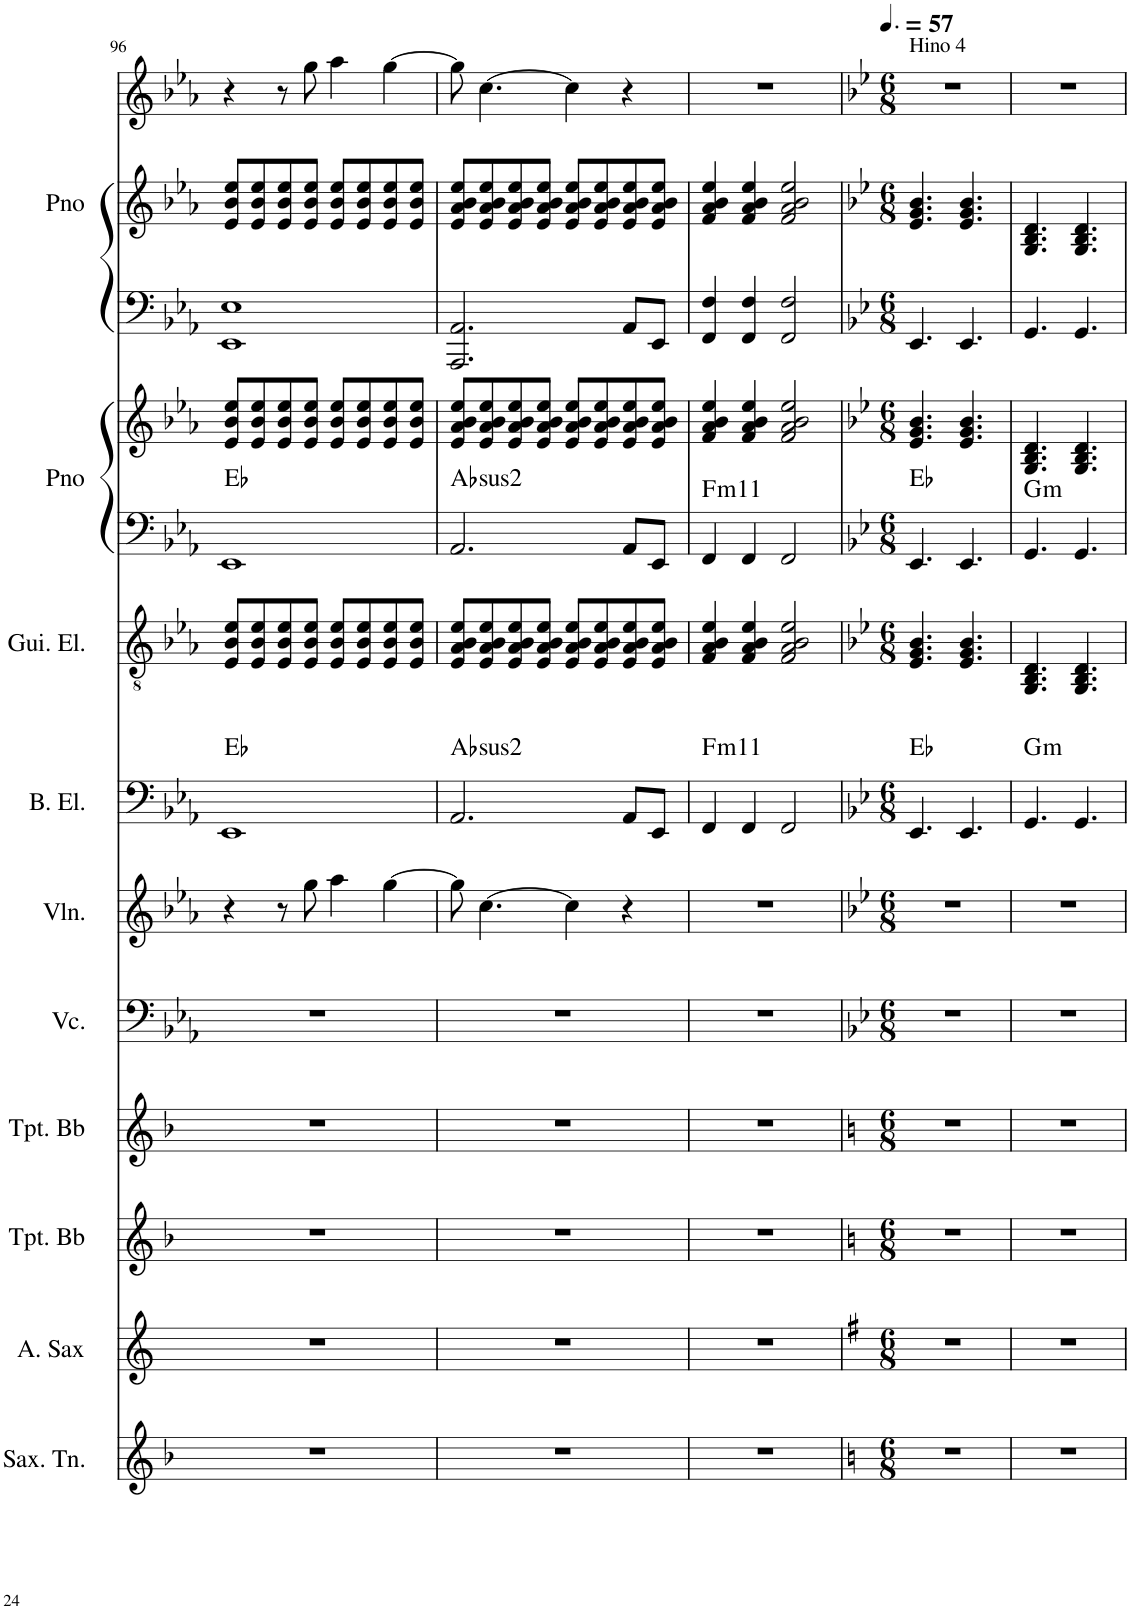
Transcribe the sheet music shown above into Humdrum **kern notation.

**kern	**kern	**kern	**kern	**kern	**kern	**kern	**harte	**kern	**kern	**kern	**harte	**kern	**kern	**kern
*part10	*part9	*part8	*part7	*part6	*part5	*part4	*part4	*part3	*part2	*part2	*part2	*part1	*part1	*part1
*staff13	*staff12	*staff11	*staff10	*staff9	*staff8	*staff7	*	*staff6	*staff5	*staff4	*	*staff3	*staff2	*staff1
*I"Saxofone Tenor	*I"Saxofone Alto	*I"Trompete Bb	*I"Trompete Bb	*I"Violoncelo	*I"Violino	*I"Base	*	*I"Guitarra elétrica	*I"Piano	*	*	*I"Piano	*	*
*I'Sax. Tn.	*	*I'Tpt. Bb	*I'Tpt. Bb	*I'Vc.	*I'Vln.	*	*	*I'Gui. El.	*I'Pno	*	*	*I'Pno	*	*
!!LO:PB:g=z
*clefG2	*clefG2	*clefG2	*clefG2	*clefF4	*clefG2	*clefF4	*	*clefGv2	*clefF4	*clefG2	*	*clefF4	*clefG2	*clefG2
*Trd8c14	*Trd5c9	*Trd1c2	*Trd1c2	*	*	*Trd7c12	*	*	*	*	*	*	*	*
*k[b-]	*k[]	*k[b-]	*k[b-]	*k[b-e-a-]	*k[b-e-a-]	*k[b-e-a-]	*	*k[b-e-a-]	*k[b-e-a-]	*k[b-e-a-]	*	*k[b-e-a-]	*k[b-e-a-]	*k[b-e-a-]
*M4/4	*M4/4	*M4/4	*M4/4	*M4/4	*M4/4	*M4/4	*	*M4/4	*M4/4	*M4/4	*	*M4/4	*M4/4	*M4/4
=96	=96	=96	=96	=96	=96	=96	=96	=96	=96	=96	=96	=96	=96	=96
1r	1r	1r	1r	1r	4r	1EE-	Eb:maj	8E-/ 8B-/ 8e-/L	1EE-	8e-/ 8b-/ 8ee-/L	Eb:maj	1EE- 1E-	8e-/ 8b-/ 8ee-/L	4r
.	.	.	.	.	.	.	.	8E-/ 8B-/ 8e-/	.	8e-/ 8b-/ 8ee-/	.	.	8e-/ 8b-/ 8ee-/	.
.	.	.	.	.	8r	.	.	8E-/ 8B-/ 8e-/	.	8e-/ 8b-/ 8ee-/	.	.	8e-/ 8b-/ 8ee-/	8r
.	.	.	.	.	8gg\	.	.	8E-/ 8B-/ 8e-/J	.	8e-/ 8b-/ 8ee-/J	.	.	8e-/ 8b-/ 8ee-/J	8gg\
.	.	.	.	.	4aa-\	.	.	8E-/ 8B-/ 8e-/L	.	8e-/ 8b-/ 8ee-/L	.	.	8e-/ 8b-/ 8ee-/L	4aa-\
.	.	.	.	.	.	.	.	8E-/ 8B-/ 8e-/	.	8e-/ 8b-/ 8ee-/	.	.	8e-/ 8b-/ 8ee-/	.
.	.	.	.	.	[4gg\	.	.	8E-/ 8B-/ 8e-/	.	8e-/ 8b-/ 8ee-/	.	.	8e-/ 8b-/ 8ee-/	[4gg\
.	.	.	.	.	.	.	.	8E-/ 8B-/ 8e-/J	.	8e-/ 8b-/ 8ee-/J	.	.	8e-/ 8b-/ 8ee-/J	.
=97	=97	=97	=97	=97	=97	=97	=97	=97	=97	=97	=97	=97	=97	=97
!	!	!	!	!	!	!	!LO:H:kt=2	!	!	!	!LO:H:kt=2	!	!	!
1r	1r	1r	1r	1r	8gg\]	2.AA-/	Ab:(1,2,5)	8E-/ 8A-/ 8B-/ 8e-/L	2.AA-/	8e-/ 8a-/ 8b-/ 8ee-/L	Ab:(1,2,5)	2.AAA-/ 2.AA-/	8e-/ 8a-/ 8b-/ 8ee-/L	8gg\]
.	.	.	.	.	[4.cc\	.	.	8E-/ 8A-/ 8B-/ 8e-/	.	8e-/ 8a-/ 8b-/ 8ee-/	.	.	8e-/ 8a-/ 8b-/ 8ee-/	[4.cc\
.	.	.	.	.	.	.	.	8E-/ 8A-/ 8B-/ 8e-/	.	8e-/ 8a-/ 8b-/ 8ee-/	.	.	8e-/ 8a-/ 8b-/ 8ee-/	.
.	.	.	.	.	.	.	.	8E-/ 8A-/ 8B-/ 8e-/J	.	8e-/ 8a-/ 8b-/ 8ee-/J	.	.	8e-/ 8a-/ 8b-/ 8ee-/J	.
.	.	.	.	.	4cc\]	.	.	8E-/ 8A-/ 8B-/ 8e-/L	.	8e-/ 8a-/ 8b-/ 8ee-/L	.	.	8e-/ 8a-/ 8b-/ 8ee-/L	4cc\]
.	.	.	.	.	.	.	.	8E-/ 8A-/ 8B-/ 8e-/	.	8e-/ 8a-/ 8b-/ 8ee-/	.	.	8e-/ 8a-/ 8b-/ 8ee-/	.
.	.	.	.	.	4r	8AA-/L	.	8E-/ 8A-/ 8B-/ 8e-/	8AA-/L	8e-/ 8a-/ 8b-/ 8ee-/	.	8AA-/L	8e-/ 8a-/ 8b-/ 8ee-/	4r
.	.	.	.	.	.	8EE-/J	.	8E-/ 8A-/ 8B-/ 8e-/J	8EE-/J	8e-/ 8a-/ 8b-/ 8ee-/J	.	8EE-/J	8e-/ 8a-/ 8b-/ 8ee-/J	.
=98	=98	=98	=98	=98	=98	=98	=98	=98	=98	=98	=98	=98	=98	=98
!	!	!	!	!	!	!	!LO:H:kt=m11	!	!	!	!LO:H:kt=m11	!	!	!
1r	1r	1r	1r	1r	1r	4FF/	F:min9(11)	4F/ 4A-/ 4B-/ 4e-/	4FF/	4f/ 4a-/ 4b-/ 4ee-/	F:min9(11)	4FF/ 4F/	4f/ 4a-/ 4b-/ 4ee-/	1r
.	.	.	.	.	.	4FF/	.	4F/ 4A-/ 4B-/ 4e-/	4FF/	4f/ 4a-/ 4b-/ 4ee-/	.	4FF/ 4F/	4f/ 4a-/ 4b-/ 4ee-/	.
.	.	.	.	.	.	2FF/	.	2F/ 2A-/ 2B-/ 2e-/	2FF/	2f/ 2a-/ 2b-/ 2ee-/	.	2FF/ 2F/	2f/ 2a-/ 2b-/ 2ee-/	.
=99	=99	=99	=99	=99	=99	=99	=99	=99	=99	=99	=99	=99	=99	=99
*k[]	*k[f#]	*k[]	*k[]	*k[b-e-]	*k[b-e-]	*k[b-e-]	*	*k[b-e-]	*k[b-e-]	*k[b-e-]	*	*k[b-e-]	*k[b-e-]	*k[b-e-]
*M6/8	*M6/8	*M6/8	*M6/8	*M6/8	*M6/8	*M6/8	*	*M6/8	*M6/8	*M6/8	*	*M6/8	*M6/8	*M6/8
*	*	*	*	*	*	*	*	*	*	*	*	*	*	*MM86
!	!	!	!	!	!	!	!	!	!	!	!	!	!	!LO:TX:a:t=Hino 4
2.r	2.r	2.r	2.r	2.r	2.r	4.EE-/	Eb:maj	4.E-/ 4.G/ 4.B-/	4.EE-/	4.e-/ 4.g/ 4.b-/	Eb:maj	4.EE-/	4.e-/ 4.g/ 4.b-/	2.r
.	.	.	.	.	.	4.EE-/	.	4.E-/ 4.G/ 4.B-/	4.EE-/	4.e-/ 4.g/ 4.b-/	.	4.EE-/	4.e-/ 4.g/ 4.b-/	.
=100	=100	=100	=100	=100	=100	=100	=100	=100	=100	=100	=100	=100	=100	=100
!	!	!	!	!	!	!	!LO:H:kt=m	!	!	!	!LO:H:kt=m	!	!	!
2.r	2.r	2.r	2.r	2.r	2.r	4.GG/	G:min	4.GG/ 4.BB-/ 4.D/	4.GG/	4.G/ 4.B-/ 4.d/	G:min	4.GG/	4.G/ 4.B-/ 4.d/	2.r
.	.	.	.	.	.	4.GG/	.	4.GG/ 4.BB-/ 4.D/	4.GG/	4.G/ 4.B-/ 4.d/	.	4.GG/	4.G/ 4.B-/ 4.d/	.
=	=	=	=	=	=	=	=	=	=	=	=	=	=	=
*-	*-	*-	*-	*-	*-	*-	*-	*-	*-	*-	*-	*-	*-	*-
